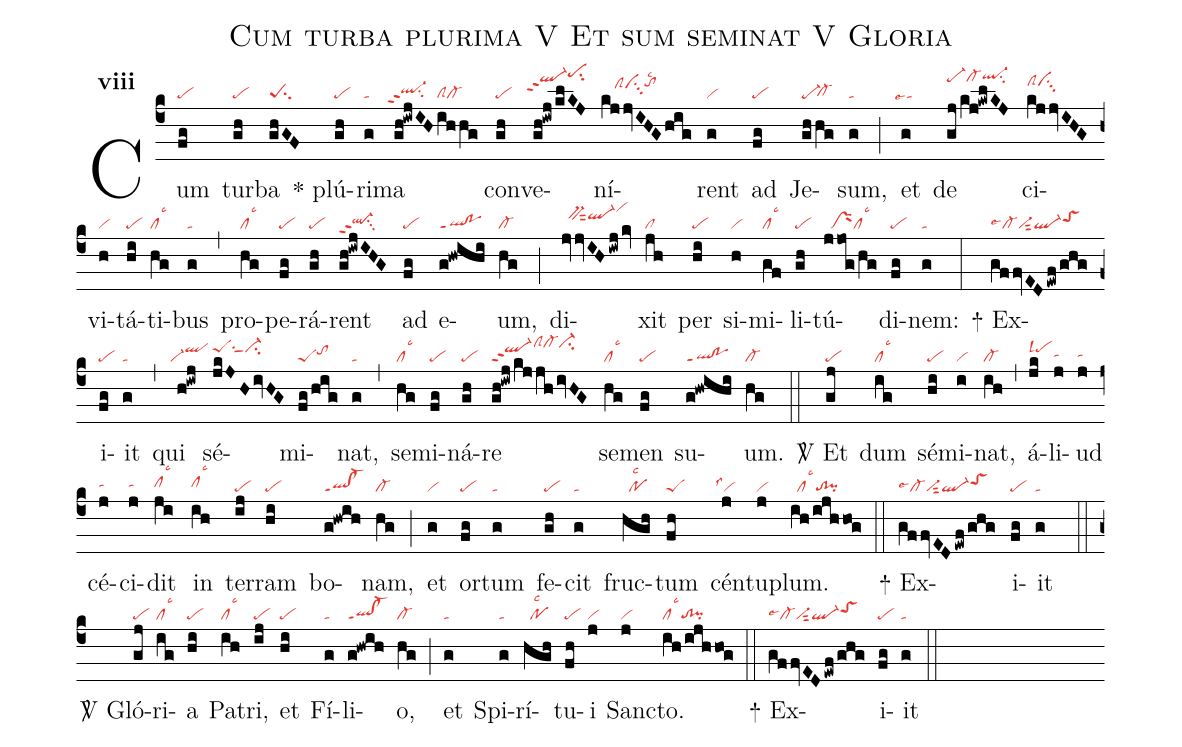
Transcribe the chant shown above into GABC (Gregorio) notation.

name:Cum turba plurima V Et sum seminat V Gloria;
office-part:re;
mode:8;
nabc-lines:1;
%%
initial-style: 1;
name: Cum turba plurima;
mode: 8;
office-part: Responsorium;
annotation: Resp.;
annotation: viii;
nabc-lines:1;
%%
(c4) Cum(fg|pe) tur(gh|pe)ba(ghGF|peSsu2) <sp>*</sp> plú(gh|pe)ri(g|ta)ma(gh!iwjIHihhg|``ql-hhppt2su2clScl-) con(gh|pe)ve(gh!iwj/klKJ|``ql-hmppt2pehpsu2)ní(kjjvIHGhig|////clShjci1hjtohklsc2)rent(g|vi) ad(fg|pe) Je(ghhg|pe-`cl-hg)sum,(g|ta) (;) et(g|``talse4) de(gj/kj!kwlKJ|pe-hmcl-hmql-hnsu2) ci(kjjvIHG|clShkci1hk)vi(h|vi)tá(hi|pe)ti(hg|cllsc3)bus(g|ta) (,) pro(hg|cllsc3)pe(fg|pe)rá(gh|pe)rent(gh!iwjIHG|ql-hhppt2su3) ad(fg|pe) e(g!hwihi|ql!poppt1)um,(hg|cl-) (;) di(jvjvIH/iwj/kv|//bv-hjsut2ql-hjvihm)xit(jh|cl) per(hi|pe) si(h|vi)mi(gf|cllsc3)li(gh|pe)tú(jjog/hg|//prMcllsc3)di(fg|pe)nem:(g|ta) (:)
<sp>+</sp> Ex(gffvED/ewf/ghg|cl-lse4vi-sut2ql-toShi)i(fg|pe)it(g|ta) (,) qui(h!iwj|``vi-qlhj) sé(jkJHivHG|peShjsu1sut1ci-hj)mi(fg/hig|peStohi)nat,(g|ta) (,) se(hg|cllsc3)mi(fg|pe)ná(gh|pe)re(gh!iwj/kjjh/ivHG|ql-hjppt2clShlcl-hlci-hl) se(hg|cllsc3)men(fg|pe) su(g!hwihi|ql!poppt1)um.(hg|cl-) (::)

<sp>V/</sp> Et(gj|pe) dum(ig|cllsc3) sé(hi|pe)mi(i|vi)nat,(ih|cl-) (,) á(jk|pehjlsl4)li(j|tahh)ud(j|tahh) cé(j|tahh)ci(j|tahh)dit(ji|clhhlsc3) in(ih|clhhlsc3) ter(ij|pe)ram(hi|pe) bo(g!hwih|ql!cl-ppt1)nam,(hg|cl-) (;) et(g|vi) or(fg|pe)tum(g|ta) fe(gh|pe)cit(g|ta) fruc(hgh|//polsc2)tum(fh|peS) cén(j|``vilss1)tu(j|vi)plum.(ih/ijhhog|//cllsc3to!pi) (::)
<sp>+</sp> Ex(gffvED/ewf/ghg|cl-lse4vi-sut2ql-toShi)i(fg|pe)it(g|ta) (::)

<sp>V/</sp> Gló(gj|pe)ri(ig|cllsc3)a(hi|pe) Pa(ih|cllsc3)tri,(ij|pe) et(hi|pe) Fí(g|ta)li(g!hwih|ql!cl-ppt1)o,(hg|cl-) (;) et(g|ta) Spi(g|ta)rí(hgh|//polsc2)tu(fh|pe)i(j|vi) San(j|vi)cto.(ih/ijhhog|cllsc3to!pi) (::)
<sp>+</sp> Ex(gffvED/ewf/ghg|cl-lse4vi-sut2ql-toShi)i(fg|pe)it(g|ta) (::)
